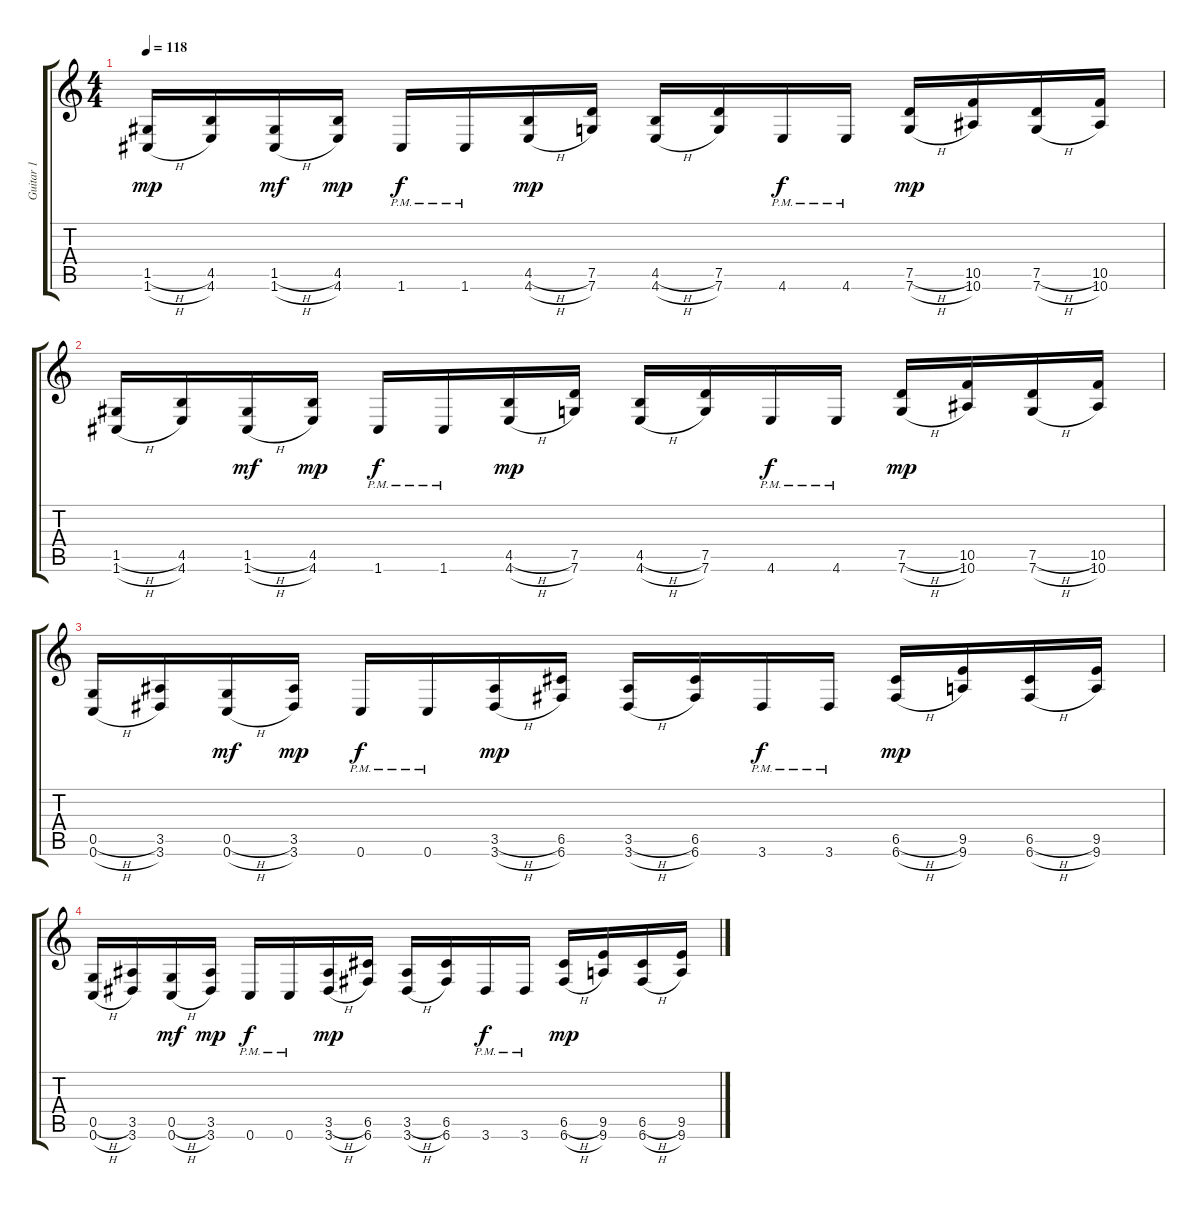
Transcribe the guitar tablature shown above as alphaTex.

\track ("Guitar 1" "Guitar 1") {instrument distortionguitar}
\staff {score tabs}
\tuning (D4 A3 F3 C3 G2 C2) {hide}
\ts (4 4)
\tempo 118
\clef g2
\ks c
(1.5{h} 1.6{h}).16{dy mp} (4.5 4.6).16 (1.5{h} 1.6{h}).16{dy mf} (4.5 4.6).16{dy mp} 1.6{pm}.16{dy f} 1.6{pm}.16 (4.5{h} 4.6{h}).16{dy mp} (7.5 7.6).16 (4.5{h} 4.6{h}).16 (7.5 7.6).16 4.6{pm}.16{dy f} 4.6{pm}.16 (7.5{h} 7.6{h}).16{dy mp} (10.5 10.6).16 (7.5{h} 7.6{h}).16 (10.5 10.6).16 |
(1.5{h} 1.6{h}).16 (4.5 4.6).16 (1.5{h} 1.6{h}).16{dy mf} (4.5 4.6).16{dy mp} 1.6{pm}.16{dy f} 1.6{pm}.16 (4.5{h} 4.6{h}).16{dy mp} (7.5 7.6).16 (4.5{h} 4.6{h}).16 (7.5 7.6).16 4.6{pm}.16{dy f} 4.6{pm}.16 (7.5{h} 7.6{h}).16{dy mp} (10.5 10.6).16 (7.5{h} 7.6{h}).16 (10.5 10.6).16 |
(0.5{h} 0.6{h}).16 (3.5 3.6).16 (0.5{h} 0.6{h}).16{dy mf} (3.5 3.6).16{dy mp} 0.6{pm}.16{dy f} 0.6{pm}.16 (3.5{h} 3.6{h}).16{dy mp} (6.5 6.6).16 (3.5{h} 3.6{h}).16 (6.5 6.6).16 3.6{pm}.16{dy f} 3.6{pm}.16 (6.5{h} 6.6{h}).16{dy mp} (9.5 9.6).16 (6.5{h} 6.6{h}).16 (9.5 9.6).16 |
(0.5{h} 0.6{h}).16 (3.5 3.6).16 (0.5{h} 0.6{h}).16{dy mf} (3.5 3.6).16{dy mp} 0.6{pm}.16{dy f} 0.6{pm}.16 (3.5{h} 3.6{h}).16{dy mp} (6.5 6.6).16 (3.5{h} 3.6{h}).16 (6.5 6.6).16 3.6{pm}.16{dy f} 3.6{pm}.16 (6.5{h} 6.6{h}).16{dy mp} (9.5 9.6).16 (6.5{h} 6.6{h}).16 (9.5 9.6).16
